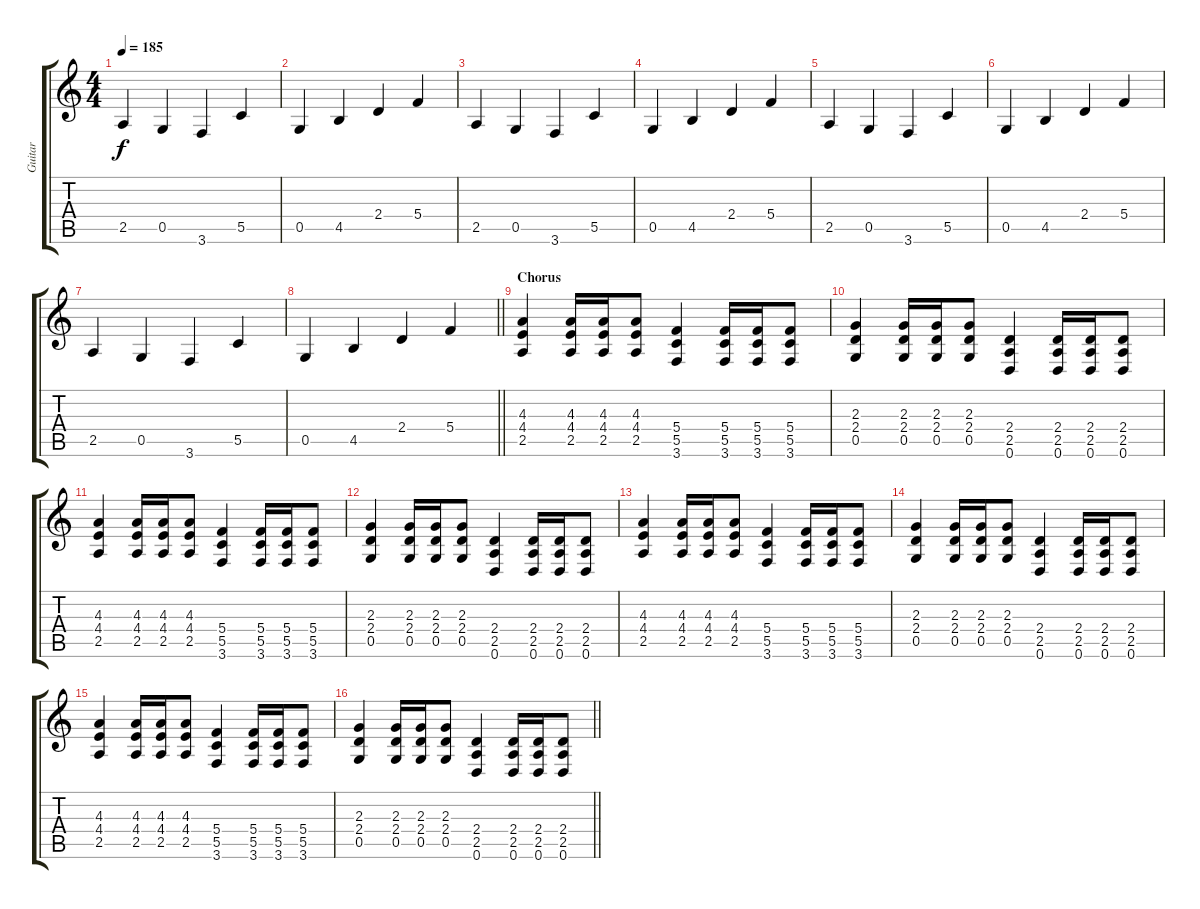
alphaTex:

\track ("Guitar" "Guitar") {solo instrument distortionguitar}
\staff {score tabs}
\tuning (D4 A3 F3 C3 G2 D2) {hide}
\ts (4 4)
\tempo 185
\clef g2
\ks c
2.5.4{dy f} 0.5.4 3.6.4 5.5.4 |
0.5.4 4.5.4 2.4.4 5.4.4 |
2.5.4 0.5.4 3.6.4 5.5.4 |
0.5.4 4.5.4 2.4.4 5.4.4 |
2.5.4 0.5.4 3.6.4 5.5.4 |
0.5.4 4.5.4 2.4.4 5.4.4 |
2.5.4 0.5.4 3.6.4 5.5.4 |
\barLineRight lightlight
0.5.4 4.5.4 2.4.4 5.4.4 |
\section ("" "Chorus")
(4.3 4.4 2.5).4 (4.3 4.4 2.5).16 (4.3 4.4 2.5).16 (4.3 4.4 2.5).8 (5.4 5.5 3.6).4 (5.4 5.5 3.6).16 (5.4 5.5 3.6).16 (5.4 5.5 3.6).8 |
(2.3 2.4 0.5).4 (2.3 2.4 0.5).16 (2.3 2.4 0.5).16 (2.3 2.4 0.5).8 (2.4 2.5 0.6).4 (2.4 2.5 0.6).16 (2.4 2.5 0.6).16 (2.4 2.5 0.6).8 |
(4.3 4.4 2.5).4 (4.3 4.4 2.5).16 (4.3 4.4 2.5).16 (4.3 4.4 2.5).8 (5.4 5.5 3.6).4 (5.4 5.5 3.6).16 (5.4 5.5 3.6).16 (5.4 5.5 3.6).8 |
(2.3 2.4 0.5).4 (2.3 2.4 0.5).16 (2.3 2.4 0.5).16 (2.3 2.4 0.5).8 (2.4 2.5 0.6).4 (2.4 2.5 0.6).16 (2.4 2.5 0.6).16 (2.4 2.5 0.6).8 |
(4.3 4.4 2.5).4 (4.3 4.4 2.5).16 (4.3 4.4 2.5).16 (4.3 4.4 2.5).8 (5.4 5.5 3.6).4 (5.4 5.5 3.6).16 (5.4 5.5 3.6).16 (5.4 5.5 3.6).8 |
(2.3 2.4 0.5).4 (2.3 2.4 0.5).16 (2.3 2.4 0.5).16 (2.3 2.4 0.5).8 (2.4 2.5 0.6).4 (2.4 2.5 0.6).16 (2.4 2.5 0.6).16 (2.4 2.5 0.6).8 |
(4.3 4.4 2.5).4 (4.3 4.4 2.5).16 (4.3 4.4 2.5).16 (4.3 4.4 2.5).8 (5.4 5.5 3.6).4 (5.4 5.5 3.6).16 (5.4 5.5 3.6).16 (5.4 5.5 3.6).8 |
\barLineRight lightlight
(2.3 2.4 0.5).4 (2.3 2.4 0.5).16 (2.3 2.4 0.5).16 (2.3 2.4 0.5).8 (2.4 2.5 0.6).4 (2.4 2.5 0.6).16 (2.4 2.5 0.6).16 (2.4 2.5 0.6).8
